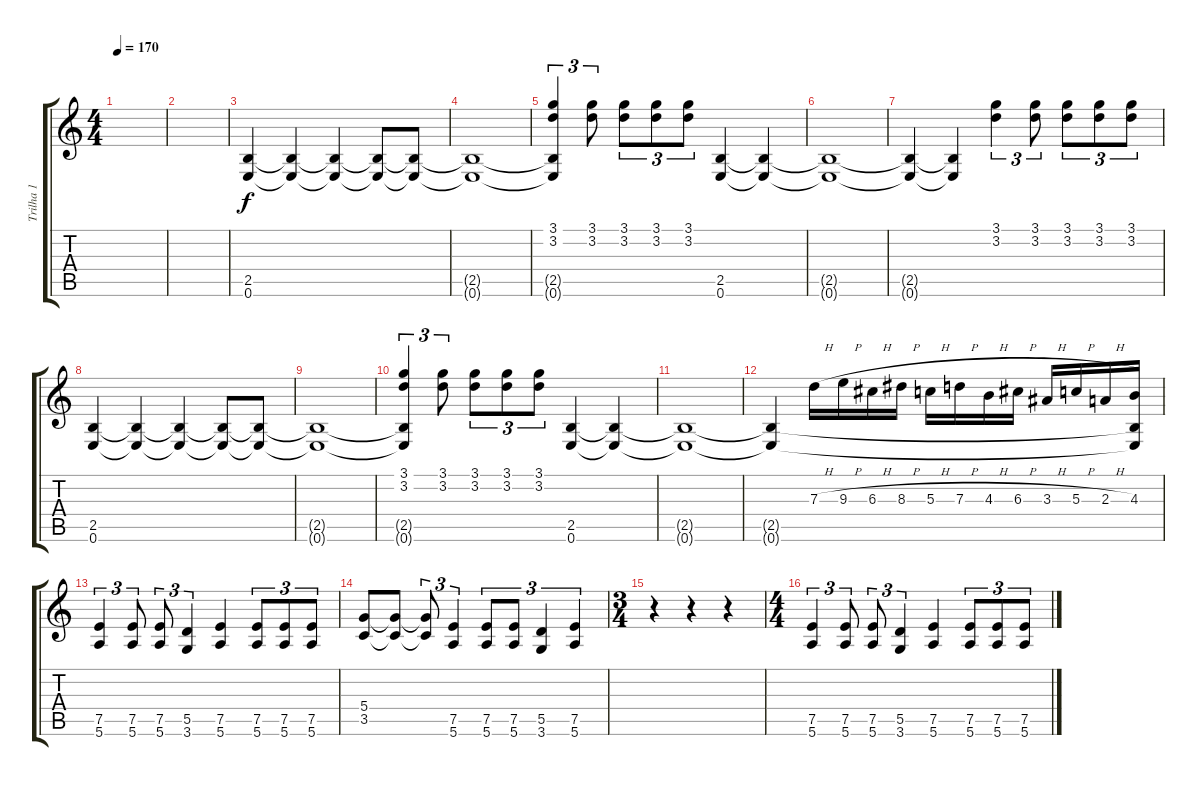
\track ("Trilha 1" "Trilha 1") {instrument distortionguitar}
\staff {score tabs}
\tuning (E4 B3 G3 D3 A2 E2) {hide}
\ts (4 4)
\tempo 170
\clef g2
\ks c
|
|
(2.5 0.6).4 (2.5{t} 0.6{t}).4 (2.5{t} 0.6{t}).4 (2.5{t} 0.6{t}).8 (2.5{t} 0.6{t}).8 |
(2.5{t} 0.6{t}).1 |
(3.1 3.2 2.5{t} 0.6{t}).4{tu (3 2)} (3.1 3.2).8{tu (3 2)} (3.1 3.2).8{tu (3 2)} (3.1 3.2).8{tu (3 2)} (3.1 3.2).8{tu (3 2)} (2.5 0.6).4 (2.5{t} 0.6{t}).4 |
(2.5{t} 0.6{t}).1 |
(2.5{t} 0.6{t}).4 (2.5{t} 0.6{t}).4 (3.1 3.2).4{tu (3 2)} (3.1 3.2).8{tu (3 2)} (3.1 3.2).8{tu (3 2)} (3.1 3.2).8{tu (3 2)} (3.1 3.2).8{tu (3 2)} |
(2.5 0.6).4 (2.5{t} 0.6{t}).4 (2.5{t} 0.6{t}).4 (2.5{t} 0.6{t}).8 (2.5{t} 0.6{t}).8 |
(2.5{t} 0.6{t}).1 |
(3.1 3.2 2.5{t} 0.6{t}).4{tu (3 2)} (3.1 3.2).8{tu (3 2)} (3.1 3.2).8{tu (3 2)} (3.1 3.2).8{tu (3 2)} (3.1 3.2).8{tu (3 2)} (2.5 0.6).4 (2.5{t} 0.6{t}).4 |
(2.5{t} 0.6{t}).1 |
(2.5{t} 0.6{t}).4 7.3{h}.16 9.3{h}.16 6.3{h}.16 8.3{h}.16 5.3{h}.16 7.3{h}.16 4.3{h}.16 6.3{h}.16 3.3{h}.16 5.3{h}.16 2.3{h}.16 (4.3 2.5{t} 0.6{t}).16 |
(7.5 5.6).4{tu (3 2)} (7.5 5.6).8{tu (3 2)} (7.5 5.6).8{tu (3 2)} (5.5 3.6).4{tu (3 2)} (7.5 5.6).4 (7.5 5.6).8{tu (3 2)} (7.5 5.6).8{tu (3 2)} (7.5 5.6).8{tu (3 2)} |
(5.4 3.5).8 (5.4{t} 3.5{t}).8 (5.4{t} 3.5{t}).8{tu (3 2)} (7.5 5.6).4{tu (3 2)} (7.5 5.6).8{tu (3 2)} (7.5 5.6).8{tu (3 2)} (5.5 3.6).4{tu (3 2)} (7.5 5.6).4{tu (3 2)} |
\ts (3 4)
r.4 r.4 r.4 |
\ts (4 4)
(7.5 5.6).4{tu (3 2)} (7.5 5.6).8{tu (3 2)} (7.5 5.6).8{tu (3 2)} (5.5 3.6).4{tu (3 2)} (7.5 5.6).4 (7.5 5.6).8{tu (3 2)} (7.5 5.6).8{tu (3 2)} (7.5 5.6).8{tu (3 2)}
